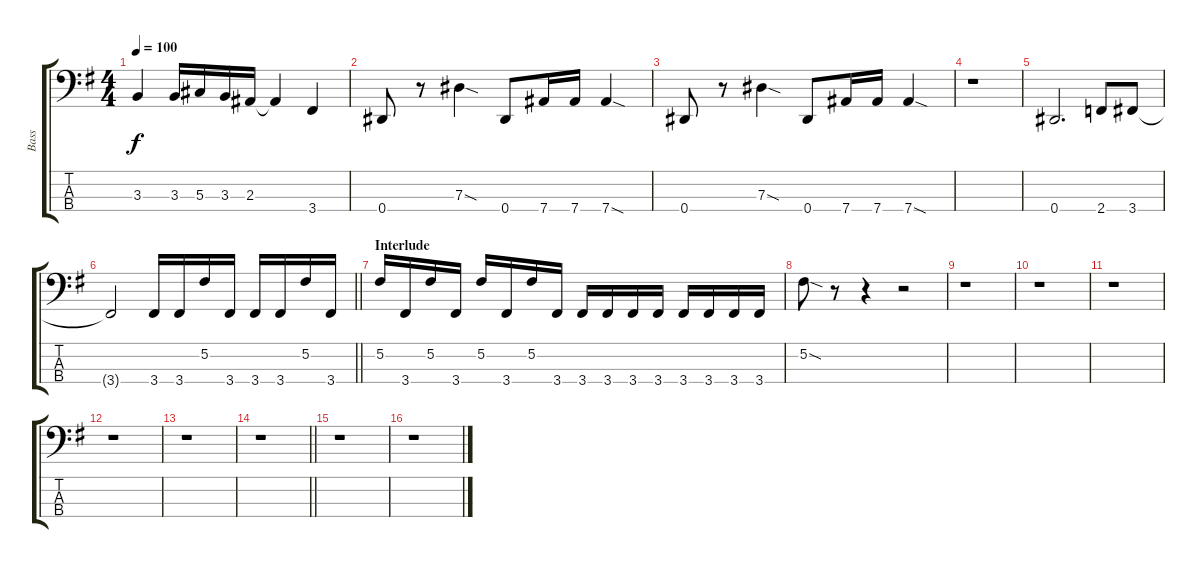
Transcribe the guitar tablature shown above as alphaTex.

\track ("Bass" "Bass") {instrument electricbassfinger}
\staff {score tabs}
\tuning (Gb2 Db2 Ab1 Eb1) {hide}
\ts (4 4)
\tempo 100
\clef f4
\ks g
3.3{t}.4{dy f} 3.3.16 5.3.16 3.3.16 2.3.16 2.3{t}.4 3.4.4 |
0.4.8 r.8 7.3{sod}.4 0.4.8 7.4.16 7.4.16 7.4{sod}.4 |
0.4.8 r.8 7.3{sod}.4 0.4.8 7.4.16 7.4.16 7.4{sod}.4 |
r.1 |
0.4.2{d} 2.4.8 3.4.8 |
\barLineRight lightlight
3.4{t}.2 3.4.16 3.4.16 5.2.16 3.4.16 3.4.16 3.4.16 5.2.16 3.4.16 |
\section ("" "Interlude")
5.2.16 3.4.16 5.2.16 3.4.16 5.2.16 3.4.16 5.2.16 3.4.16 3.4.16 3.4.16 3.4.16 3.4.16 3.4.16 3.4.16 3.4.16 3.4.16 |
5.2{sod}.8 r.8 r.4 r.2 |
r.1 |
r.1 |
r.1 |
r.1 |
r.1 |
\barLineRight lightlight
r.1 |
r.1 |
r.1
